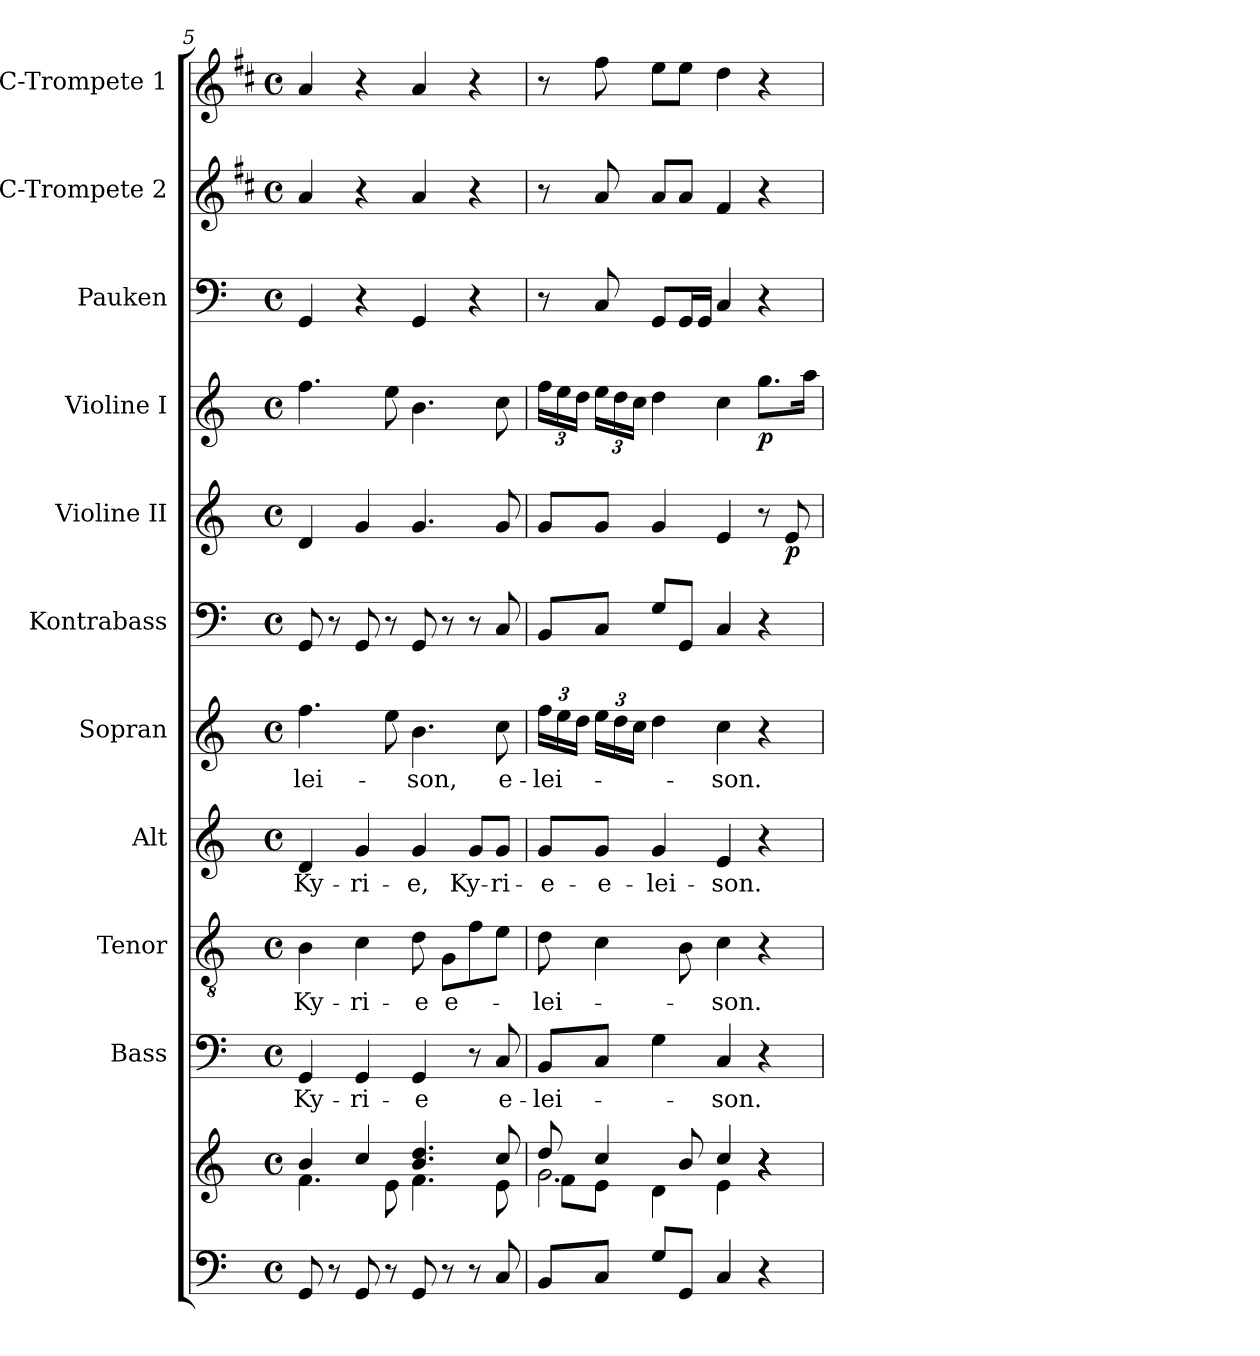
**kern	**kern	**kern	**text	**kern	**text	**kern	**text	**kern	**text	**kern	**kern	**dynam	**kern	**dynam	**kern	**kern	**kern
*part11	*part11	*part10	*part10	*part9	*part9	*part8	*part8	*part7	*part7	*part6	*part5	*part5	*part4	*part4	*part3	*part2	*part1
*staff12	*staff11	*staff10	*staff10	*staff9	*staff9	*staff8	*staff8	*staff7	*staff7	*staff6	*staff5	*staff5	*staff4	*staff4	*staff3	*staff2	*staff1
*	*	*I"Bass	*	*I"Tenor	*	*I"Alt	*	*I"Sopran	*	*I"Kontrabass	*I"Violine II	*	*I"Violine I	*	*I"Pauken	*I"C-Trompete 2	*I"C-Trompete 1
*	*	*I'B.	*	*I'T.	*	*I'A.	*	*I'S.	*	*I'Kb.	*I'Vl. II	*	*I'Vl. I	*	*I'Pk.	*I'C Trp. 2	*I'C Trp. 1
!!LO:PB:g=z
*clefF4	*clefG2	*clefF4	*	*clefGv2	*	*clefG2	*	*clefG2	*	*clefF4	*clefG2	*	*clefG2	*	*clefF4	*clefG2	*clefG2
*	*	*	*	*	*	*	*	*	*	*ITrd7c12	*	*	*	*	*	*ITrd1c2	*ITrd1c2
*k[]	*k[]	*k[]	*	*k[]	*	*k[]	*	*k[]	*	*k[]	*k[]	*	*k[]	*	*k[]	*k[]	*k[]
*C:	*C:	*C:	*	*C:	*	*C:	*	*C:	*	*C:	*C:	*	*C:	*	*C:	*C:	*C:
*M4/4	*M4/4	*M4/4	*	*M4/4	*	*M4/4	*	*M4/4	*	*M4/4	*M4/4	*	*M4/4	*	*M4/4	*M4/4	*M4/4
*met(c)	*met(c)	*met(c)	*	*met(c)	*	*met(c)	*	*met(c)	*	*met(c)	*met(c)	*	*met(c)	*	*met(c)	*met(c)	*met(c)
=5	=5	=5	=5	=5	=5	=5	=5	=5	=5	=5	=5	=5	=5	=5	=5	=5	=5
*	*^	*	*	*	*	*	*	*	*	*	*	*	*	*	*	*	*
!	!	!	!	!LO:LY:b	!	!LO:LY:b	!	!LO:LY:b	!	!LO:LY:b	!	!	!	!	!	!	!	!
8GG/	4b/	4.f\	4GG/	Ky-	4B\	Ky-	4d/	Ky-	4.ff\	-lei-	8GGG/	4d/	.	4.ff\	.	4GG/	4g/	4g/
8r	.	.	.	.	.	.	.	.	.	.	8r	.	.	.	.	.	.	.
!	!	!	!	!LO:LY:b	!	!LO:LY:b	!	!LO:LY:b	!	!	!	!	!	!	!	!	!	!
8GG/	4cc/	.	4GG/	-ri-	4c\	-ri-	4g/	-ri-	.	.	8GGG/	4g/	.	.	.	4r	4r	4r
8r	.	8e\	.	.	.	.	.	.	8ee\	.	8r	.	.	8ee\	.	.	.	.
!	!	!	!	!LO:LY:b	!	!LO:LY:b	!	!LO:LY:b	!	!LO:LY:b	!	!	!	!	!	!	!	!
8GG/	4.b/ 4.dd/	4.f\	4GG/	-e	8d\	-e	4g/	-e,	4.b\	-son,	8GGG/	4.g/	.	4.b\	.	4GG/	4g/	4g/
!	!	!	!	!	!	!LO:LY:b	!	!	!	!	!	!	!	!	!	!	!	!
8r	.	.	.	.	8G\L	e-	.	.	.	.	8r	.	.	.	.	.	.	.
!	!	!	!	!	!	!	!	!LO:LY:b	!	!	!	!	!	!	!	!	!	!
8r	.	.	8r	.	8f\	.	8g/L	Ky-	.	.	8r	.	.	.	.	4r	4r	4r
!	!	!	!	!LO:LY:b	!	!	!	!LO:LY:b	!	!LO:LY:b	!	!	!	!	!	!	!	!
8C/	8cc/	8e\	8C/	e-	8e\J	.	8g/J	-ri-	8cc\	e-	8CC/	8g/	.	8cc\	.	.	.	.
=6	=6	=6	=6	=6	=6	=6	=6	=6	=6	=6	=6	=6	=6	=6	=6	=6	=6	=6
*	*	*^	*	*	*	*	*	*	*	*	*	*	*	*	*	*	*	*
!	!	!	!	!	!LO:LY:b	!	!LO:LY:b	!	!LO:LY:b	!	!LO:LY:b	!	!	!	!	!	!	!	!
8BB/L	8dd/	2.g\	8f\L	8BB/L	-lei-	8d\	-lei-	8g/L	-e-	24ff\LL	-lei-	8BBB/L	8g/L	.	24ff\LL	.	8r	8r	8r
.	.	.	.	.	.	.	.	.	.	24ee\	.	.	.	.	24ee\	.	.	.	.
.	.	.	.	.	.	.	.	.	.	24dd\JJ	.	.	.	.	24dd\JJ	.	.	.	.
!	!	!	!	!	!	!	!	!	!LO:LY:b	!	!	!	!	!	!	!	!	!	!
8C/J	4cc/	.	8e\J	8C/J	.	4c\	.	8g/J	-e-	24ee\LL	.	8CC/J	8g/J	.	24ee\LL	.	8C/	8g/	8ee\
.	.	.	.	.	.	.	.	.	.	24dd\	.	.	.	.	24dd\	.	.	.	.
.	.	.	.	.	.	.	.	.	.	24cc\JJ	.	.	.	.	24cc\JJ	.	.	.	.
!	!	!	!	!	!	!	!	!	!LO:LY:b	!	!	!	!	!	!	!	!	!	!
8G/L	.	.	4d\	4G\	.	.	.	4g/	-lei-	4dd\	.	8GG/L	4g/	.	4dd\	.	8GG/L	8g/L	8dd\L
8GG/J	8b/	.	.	.	.	8B\	.	.	.	.	.	8GGG/J	.	.	.	.	16GG/L	8g/J	8dd\J
.	.	.	.	.	.	.	.	.	.	.	.	.	.	.	.	.	16GG/JJ	.	.
!	!	!	!	!	!LO:LY:b	!	!LO:LY:b	!	!LO:LY:b	!	!LO:LY:b	!	!	!	!	!	!	!	!
4C/	4cc/	.	4e\	4C/	-son.	4c\	-son.	4e/	-son.	4cc\	-son.	4CC/	4e/	.	4cc\	.	4C/	4e/	4cc\
!	!	!	!	!	!	!	!	!	!	!	!	!	!	!	!	!LO:DY:b	!	!	!
4r	4r	4r	4r	4r	.	4r	.	4r	.	4r	.	4r	8r	.	8.gg\L	p	4r	4r	4r
!	!	!	!	!	!	!	!	!	!	!	!	!	!	!LO:DY:b	!	!	!	!	!
.	.	.	.	.	.	.	.	.	.	.	.	.	8e/	p	.	.	.	.	.
.	.	.	.	.	.	.	.	.	.	.	.	.	.	.	16aa\Jk	.	.	.	.
*	*v	*v	*v	*	*	*	*	*	*	*	*	*	*	*	*	*	*	*	*
=	=	=	=	=	=	=	=	=	=	=	=	=	=	=	=	=	=
*-	*-	*-	*-	*-	*-	*-	*-	*-	*-	*-	*-	*-	*-	*-	*-	*-	*-
